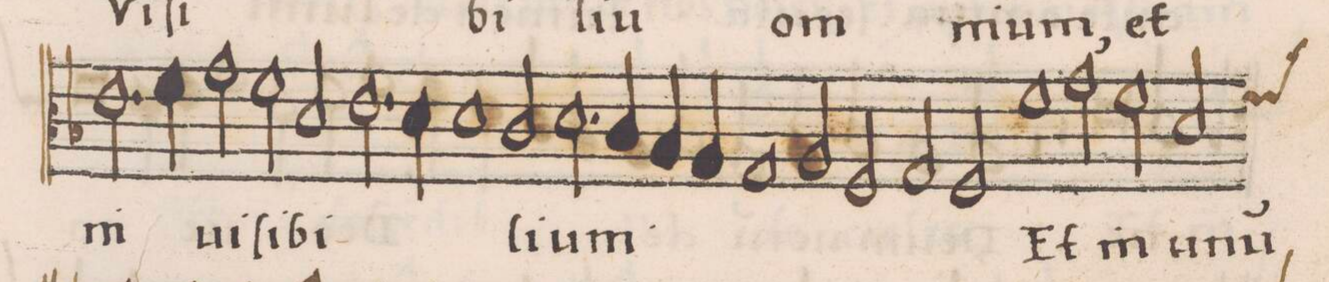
**kern	**text
*I"CANTVS	*
*clefC3	*
*k[b-]	*
*met(C|)	*
*M2/1	*
2.e\	in-
4f\	.
2g\	-ui-
2f\	-ſi-
=20-	=20-
2d/	-bi-
2.e\	.
4d\	.
1d\	.
=21-	=21-
2c/	-li-
2.d\	-um
4c/	.
=22-	=22-
4B-/	.
4A/	.
1G/	.
2A/	.
=23-	=23-
2F/	.
2G/	.
2F/	.
1f\	Et
=24-	=24-
2g\	in
2f\	u-
*custos:f	*
2d/	-nu(m)
=25-	=25-
*-	*-
